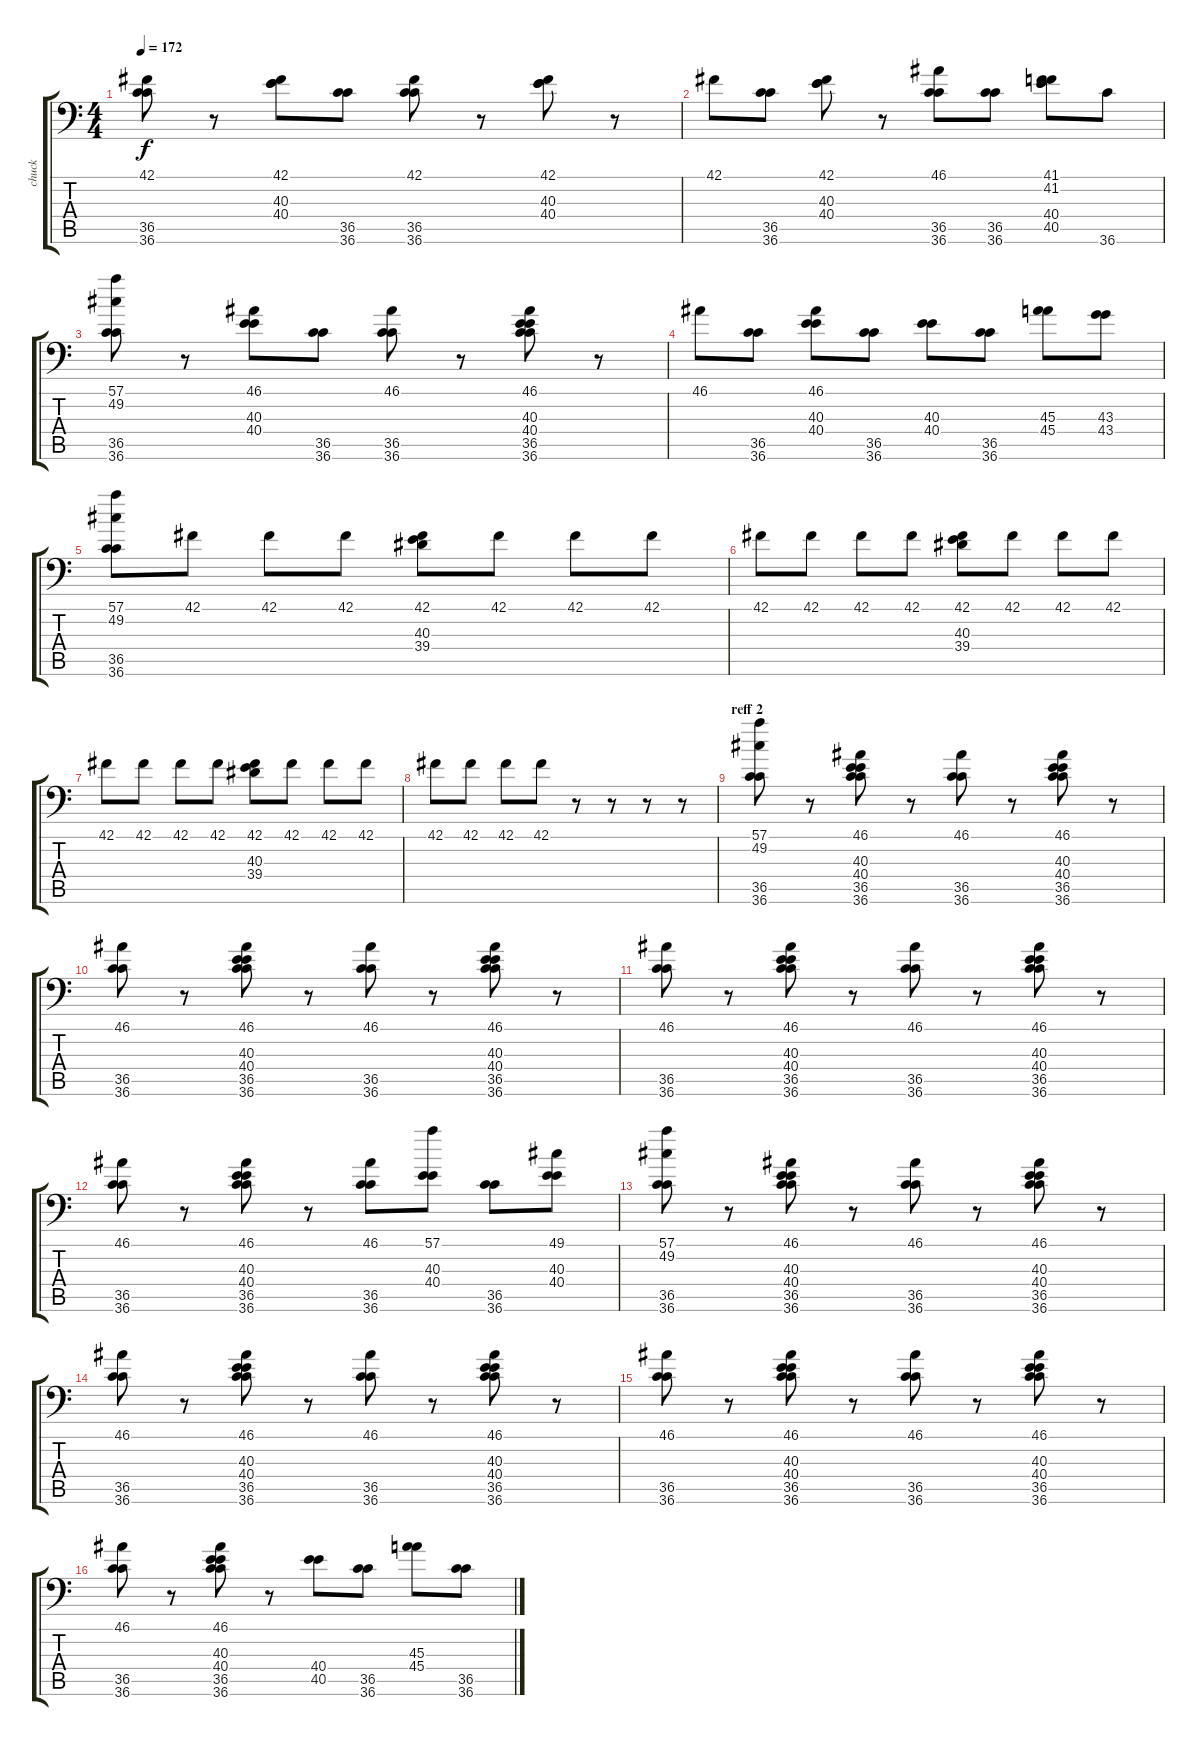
\track ("chuck" "chuck") {instrument acousticgrandpiano}
\staff {score tabs}
\tuning (C-1 C-1 C-1 C-1 C-1 C-1) {hide}
\ts (4 4)
\tempo 172
\clef f4
\ks c
(42.1 36.5 36.6).8{dy f} r.8 (42.1 40.3 40.4).8 (36.5 36.6).8 (42.1 36.5 36.6).8 r.8 (42.1 40.3 40.4).8 r.8 |
42.1.8 (36.5 36.6).8 (42.1 40.3 40.4).8 r.8 (46.1 36.5 36.6).8 (36.5 36.6).8 (41.1 41.2 40.4 40.5).8 36.6.8 |
(57.1 49.2 36.5 36.6).8 r.8 (46.1 40.3 40.4).8 (36.5 36.6).8 (46.1 36.5 36.6).8 r.8 (46.1 40.3 40.4 36.5 36.6).8 r.8 |
46.1.8 (36.5 36.6).8 (46.1 40.3 40.4).8 (36.5 36.6).8 (40.3 40.4).8 (36.5 36.6).8 (45.3 45.4).8 (43.3 43.4).8 |
(57.1 49.2 36.5 36.6).8 42.1.8 42.1.8 42.1.8 (42.1 40.3 39.4).8 42.1.8 42.1.8 42.1.8 |
42.1.8 42.1.8 42.1.8 42.1.8 (42.1 40.3 39.4).8 42.1.8 42.1.8 42.1.8 |
42.1.8 42.1.8 42.1.8 42.1.8 (42.1 40.3 39.4).8 42.1.8 42.1.8 42.1.8 |
42.1.8 42.1.8 42.1.8 42.1.8 r.8 r.8 r.8 r.8 |
\section ("" "reff 2")
(57.1 49.2 36.5 36.6).8 r.8 (46.1 40.3 40.4 36.5 36.6).8 r.8 (46.1 36.5 36.6).8 r.8 (46.1 40.3 40.4 36.5 36.6).8 r.8 |
(46.1 36.5 36.6).8 r.8 (46.1 40.3 40.4 36.5 36.6).8 r.8 (46.1 36.5 36.6).8 r.8 (46.1 40.3 40.4 36.5 36.6).8 r.8 |
(46.1 36.5 36.6).8 r.8 (46.1 40.3 40.4 36.5 36.6).8 r.8 (46.1 36.5 36.6).8 r.8 (46.1 40.3 40.4 36.5 36.6).8 r.8 |
(46.1 36.5 36.6).8 r.8 (46.1 40.3 40.4 36.5 36.6).8 r.8 (46.1 36.5 36.6).8 (57.1 40.3 40.4).8 (36.5 36.6).8 (49.1 40.3 40.4).8 |
(57.1 49.2 36.5 36.6).8 r.8 (46.1 40.3 40.4 36.5 36.6).8 r.8 (46.1 36.5 36.6).8 r.8 (46.1 40.3 40.4 36.5 36.6).8 r.8 |
(46.1 36.5 36.6).8 r.8 (46.1 40.3 40.4 36.5 36.6).8 r.8 (46.1 36.5 36.6).8 r.8 (46.1 40.3 40.4 36.5 36.6).8 r.8 |
(46.1 36.5 36.6).8 r.8 (46.1 40.3 40.4 36.5 36.6).8 r.8 (46.1 36.5 36.6).8 r.8 (46.1 40.3 40.4 36.5 36.6).8 r.8 |
(46.1 36.5 36.6).8 r.8 (46.1 40.3 40.4 36.5 36.6).8 r.8 (40.4 40.5).8 (36.5 36.6).8 (45.3 45.4).8 (36.5 36.6).8
